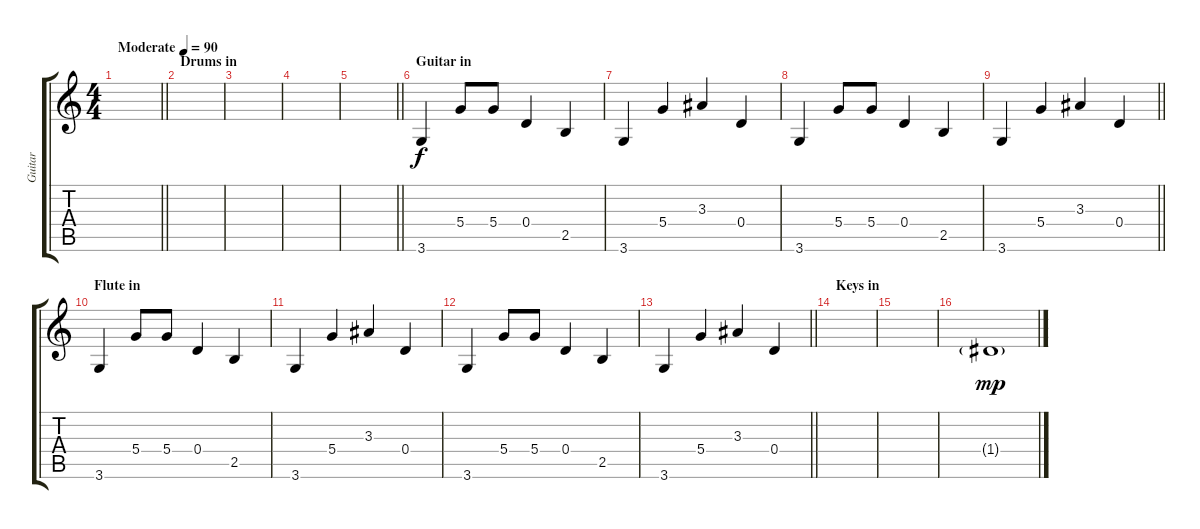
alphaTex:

\track ("Guitar" "Guitar") {instrument acousticguitarsteel}
\staff {score tabs}
\tuning (E4 B3 G3 D3 A2 E2) {hide}
\ts (4 4)
\tempo (90 "Moderate")
\clef g2
\barLineRight lightlight
\ks c
|
\section ("" "Drums in")
|
|
|
\barLineRight lightlight
|
\section ("" "Guitar in")
3.6.4 5.4.8 5.4.8 0.4.4 2.5.4 |
3.6.4 5.4.4 3.3.4 0.4.4 |
3.6.4 5.4.8 5.4.8 0.4.4 2.5.4 |
\barLineRight lightlight
3.6.4 5.4.4 3.3.4 0.4.4 |
\section ("" "Flute in")
3.6.4 5.4.8 5.4.8 0.4.4 2.5.4 |
3.6.4 5.4.4 3.3.4 0.4.4 |
3.6.4 5.4.8 5.4.8 0.4.4 2.5.4 |
\barLineRight lightlight
3.6.4 5.4.4 3.3.4 0.4.4 |
\section ("" "Keys in")
|
|
1.4{g}.1{dy mp}
